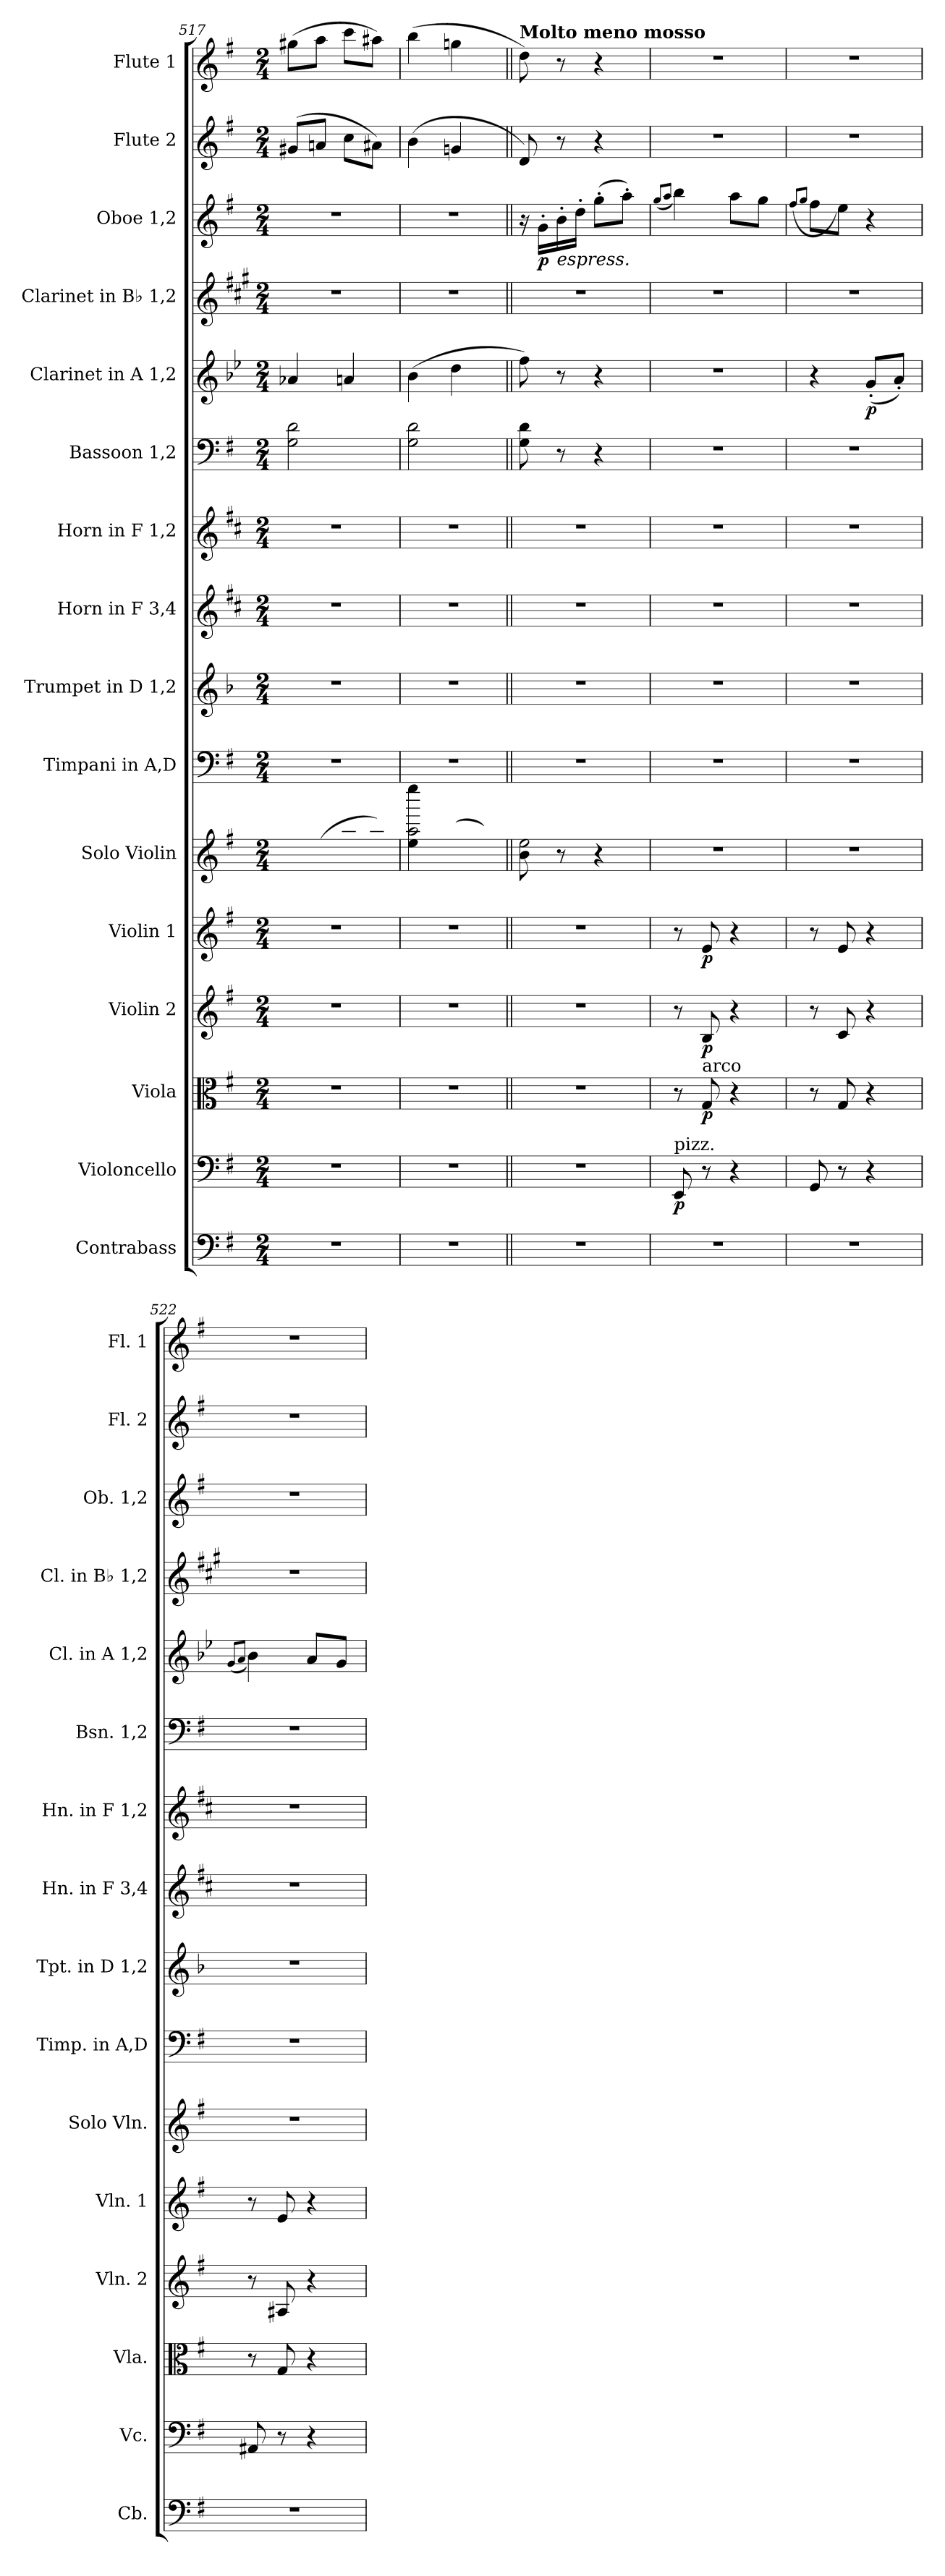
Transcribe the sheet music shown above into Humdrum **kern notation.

**kern	**kern	**dynam	**kern	**dynam	**kern	**dynam	**kern	**dynam	**kern	**kern	**kern	**kern	**kern	**kern	**kern	**dynam	**kern	**kern	**dynam	**kern	**kern
*part16	*part15	*part15	*part14	*part14	*part13	*part13	*part12	*part12	*part11	*part10	*part9	*part8	*part7	*part6	*part5	*part5	*part4	*part3	*part3	*part2	*part1
*staff16	*staff15	*staff15	*staff14	*staff14	*staff13	*staff13	*staff12	*staff12	*staff11	*staff10	*staff9	*staff8	*staff7	*staff6	*staff5	*staff5	*staff4	*staff3	*staff3	*staff2	*staff1
*I"Contrabass	*I"Violoncello	*	*I"Viola	*	*I"Violin 2	*	*I"Violin 1	*	*I"Solo Violin	*I"Timpani in A,D	*I"Trumpet in D 1,2	*I"Horn in F 3,4	*I"Horn in F 1,2	*I"Bassoon 1,2	*I"Clarinet in A 1,2	*	*I"Clarinet in B♭ 1,2	*I"Oboe 1,2	*	*I"Flute 2	*I"Flute 1
*I'Cb.	*I'Vc.	*	*I'Vla.	*	*I'Vln. 2	*	*I'Vln. 1	*	*I'Solo Vln.	*I'Timp. in A,D	*I'Tpt. in D 1,2	*I'Hn. in F 3,4	*I'Hn. in F 1,2	*I'Bsn. 1,2	*I'Cl. in A 1,2	*	*I'Cl. in B♭ 1,2	*I'Ob. 1,2	*	*I'Fl. 2	*I'Fl. 1
*clefF4	*clefF4	*	*clefC3	*	*clefG2	*	*clefG2	*	*clefG2	*clefF4	*clefG2	*clefG2	*clefG2	*clefF4	*clefG2	*	*clefG2	*clefG2	*	*clefG2	*clefG2
*ITrd7c12	*	*	*	*	*	*	*	*	*	*	*ITrd-1c-2	*ITrd4c7	*ITrd4c7	*	*ITrd2c3	*	*ITrd1c2	*	*	*	*
*k[f#]	*k[f#]	*	*k[f#]	*	*k[f#]	*	*k[f#]	*	*k[f#]	*k[f#]	*k[f#]	*k[f#]	*k[f#]	*k[f#]	*k[f#]	*	*k[f#]	*k[f#]	*	*k[f#]	*k[f#]
*M2/4	*M2/4	*	*M2/4	*	*M2/4	*	*M2/4	*	*M2/4	*M2/4	*M2/4	*M2/4	*M2/4	*M2/4	*M2/4	*	*M2/4	*M2/4	*	*M2/4	*M2/4
=517	=517	=517	=517	=517	=517	=517	=517	=517	=517	=517	=517	=517	=517	=517	=517	=517	=517	=517	=517	=517	=517
!	!	!	!	!	!	!	!	!	!LO:N:n=2:head=open	!	!	!	!	!	!	!	!	!	!	!	!
2r	2r	.	2r	.	2r	.	2r	.	8b\ 8ee\ 8bbb\yyL	2r	2r	2r	2r	2G\ 2d\	4fn/	.	2r	2r	.	(>8g#X/L	(>8gg#X\L
!	!	!	!	!	!	!	!	!	!LO:N:n=2:head=open	!	!	!	!	!	!	!	!	!	!	!	!
.	.	.	.	.	.	.	.	.	(<8a\ 8dd\ 8aaa\yyJ	.	.	.	.	.	.	.	.	.	.	8an/J	8aa\J
!	!	!	!	!	!	!	!	!	!LO:N:n=2:head=open	!	!	!	!	!	!	!	!	!	!	!	!
.	.	.	.	.	.	.	.	.	8ee\ 8aa\ 8eeee\yyL	.	.	.	.	.	4f#X/	.	.	.	.	8cc\L	8ccc\L
!	!	!	!	!	!	!	!	!	!LO:N:n=2:head=open	!	!	!	!	!	!	!	!	!	!	!	!
.	.	.	.	.	.	.	.	.	8ee\' 8aa\' 8eeee\yy'J)	.	.	.	.	.	.	.	.	.	.	8a#X\J)	8aa#X\J)
=518	=518	=518	=518	=518	=518	=518	=518	=518	=518	=518	=518	=518	=518	=518	=518	=518	=518	=518	=518	=518	=518
!	!	!	!	!	!	!	!	!	!LO:N:n=2:head=open	!	!	!	!	!	!	!	!	!	!	!	!
2r	2r	.	2r	.	2r	.	2r	.	4ee\ 4aa\ 4eeee\	2r	2r	2r	2r	2G\ 2d\	(>4g\	.	2r	2r	.	(>4b\	(>4bb\
!	!	!	!	!	!	!	!	!	!LO:N:n=2:head=open	!	!	!	!	!	!	!	!	!	!	!	!
.	.	.	.	.	.	.	.	.	(<8dd\' 8gg\' 8dddd\yy'L	.	.	.	.	.	4b\	.	.	.	.	4gn/	4ggn\
!	!	!	!	!	!	!	!	!	!LO:N:n=2:head=open	!	!	!	!	!	!	!	!	!	!	!	!
.	.	.	.	.	.	.	.	.	8cc\' 8ff#\' 8cccc\yy'J)	.	.	.	.	.	.	.	.	.	.	.	.
!!LO:PB:g=z
=519||	=519||	=519||	=519||	=519||	=519||	=519||	=519||	=519||	=519||	=519||	=519||	=519||	=519||	=519||	=519||	=519||	=519||	=519||	=519||	=519||	=519||
!!LO:REH:place=s1:a:B:fs=14:t=H
!	!	!	!	!	!	!	!	!	!	!	!	!	!	!	!	!	!	!	!	!	!LO:TX:a:B:t=Molto meno mosso
!	!	!	!	!	!	!	!	!	!LO:N:n=2:head=open	!	!	!	!	!	!	!	!	!	!	!	!
2r	2r	.	2r	.	2r	.	2r	.	8b\ 8ee\ 8bbb\yy	2r	2r	2r	2r	8G\ 8d\	8dd\)	.	2r	16r	.	8d/)	8dd\)
!	!	!	!	!	!	!	!	!	!	!	!	!	!	!	!	!	!	!	!LO:DY:b	!	!
.	.	.	.	.	.	.	.	.	.	.	.	.	.	.	.	.	.	16g'\LL	p	.	.
!	!	!	!	!	!	!	!	!	!	!	!	!	!	!	!	!	!	!LO:TX:b:i:t=espress.	!	!	!
.	.	.	.	.	.	.	.	.	8r	.	.	.	.	8r	8r	.	.	16b'\	.	8r	8r
.	.	.	.	.	.	.	.	.	.	.	.	.	.	.	.	.	.	16dd'\JJ	.	.	.
.	.	.	.	.	.	.	.	.	4r	.	.	.	.	4r	4r	.	.	(>8gg'\L	.	4r	4r
.	.	.	.	.	.	.	.	.	.	.	.	.	.	.	.	.	.	8aa'\J)	.	.	.
=520	=520	=520	=520	=520	=520	=520	=520	=520	=520	=520	=520	=520	=520	=520	=520	=520	=520	=520	=520	=520	=520
.	.	.	.	.	.	.	.	.	.	.	.	.	.	.	.	.	.	(<8qgg/L	.	.	.
.	.	.	.	.	.	.	.	.	.	.	.	.	.	.	.	.	.	8qaa/J	.	.	.
!	!LO:TX:a:t=pizz.	!	!	!	!	!	!	!	!	!	!	!	!	!	!	!	!	!	!	!	!
!	!	!LO:DY:b	!	!	!	!	!	!	!	!	!	!	!	!	!	!	!	!	!	!	!
2r	8EE/	p	8r	.	8r	.	8r	.	2r	2r	2r	2r	2r	2r	2r	.	2r	4bb\)	.	2r	2r
!	!	!	!LO:TX:a:t=arco	!	!	!	!	!	!	!	!	!	!	!	!	!	!	!	!	!	!
!	!	!	!	!LO:DY:b	!	!LO:DY:b	!	!LO:DY:b	!	!	!	!	!	!	!	!	!	!	!	!	!
.	8r	.	8G/	p	8B/	p	8e/	p	.	.	.	.	.	.	.	.	.	.	.	.	.
.	4r	.	4r	.	4r	.	4r	.	.	.	.	.	.	.	.	.	.	8aa\L	.	.	.
.	.	.	.	.	.	.	.	.	.	.	.	.	.	.	.	.	.	8gg\J	.	.	.
=521	=521	=521	=521	=521	=521	=521	=521	=521	=521	=521	=521	=521	=521	=521	=521	=521	=521	=521	=521	=521	=521
.	.	.	.	.	.	.	.	.	.	.	.	.	.	.	.	.	.	(>8qff#/L	.	.	.
.	.	.	.	.	.	.	.	.	.	.	.	.	.	.	.	.	.	8qgg/J	.	.	.
2r	8GG/	.	8r	.	8r	.	8r	.	2r	2r	2r	2r	2r	2r	4r	.	2r	8ff#\L	.	2r	2r
.	8r	.	8G/	.	8c/	.	8e/	.	.	.	.	.	.	.	.	.	.	8ee\J)	.	.	.
!	!	!	!	!	!	!	!	!	!	!	!	!	!	!	!	!LO:DY:b	!	!	!	!	!
.	4r	.	4r	.	4r	.	4r	.	.	.	.	.	.	.	(<8e'/L	p	.	4r	.	.	.
.	.	.	.	.	.	.	.	.	.	.	.	.	.	.	8f#'/J)	.	.	.	.	.	.
=522	=522	=522	=522	=522	=522	=522	=522	=522	=522	=522	=522	=522	=522	=522	=522	=522	=522	=522	=522	=522	=522
.	.	.	.	.	.	.	.	.	.	.	.	.	.	.	(<8qe/L	.	.	.	.	.	.
.	.	.	.	.	.	.	.	.	.	.	.	.	.	.	8qf#/J	.	.	.	.	.	.
2r	8AA#X/	.	8r	.	8r	.	8r	.	2r	2r	2r	2r	2r	2r	4g\)	.	2r	2r	.	2r	2r
.	8r	.	8G/	.	8A#X/	.	8e/	.	.	.	.	.	.	.	.	.	.	.	.	.	.
.	4r	.	4r	.	4r	.	4r	.	.	.	.	.	.	.	8f#/L	.	.	.	.	.	.
.	.	.	.	.	.	.	.	.	.	.	.	.	.	.	8e/J	.	.	.	.	.	.
=	=	=	=	=	=	=	=	=	=	=	=	=	=	=	=	=	=	=	=	=	=
*-	*-	*-	*-	*-	*-	*-	*-	*-	*-	*-	*-	*-	*-	*-	*-	*-	*-	*-	*-	*-	*-
